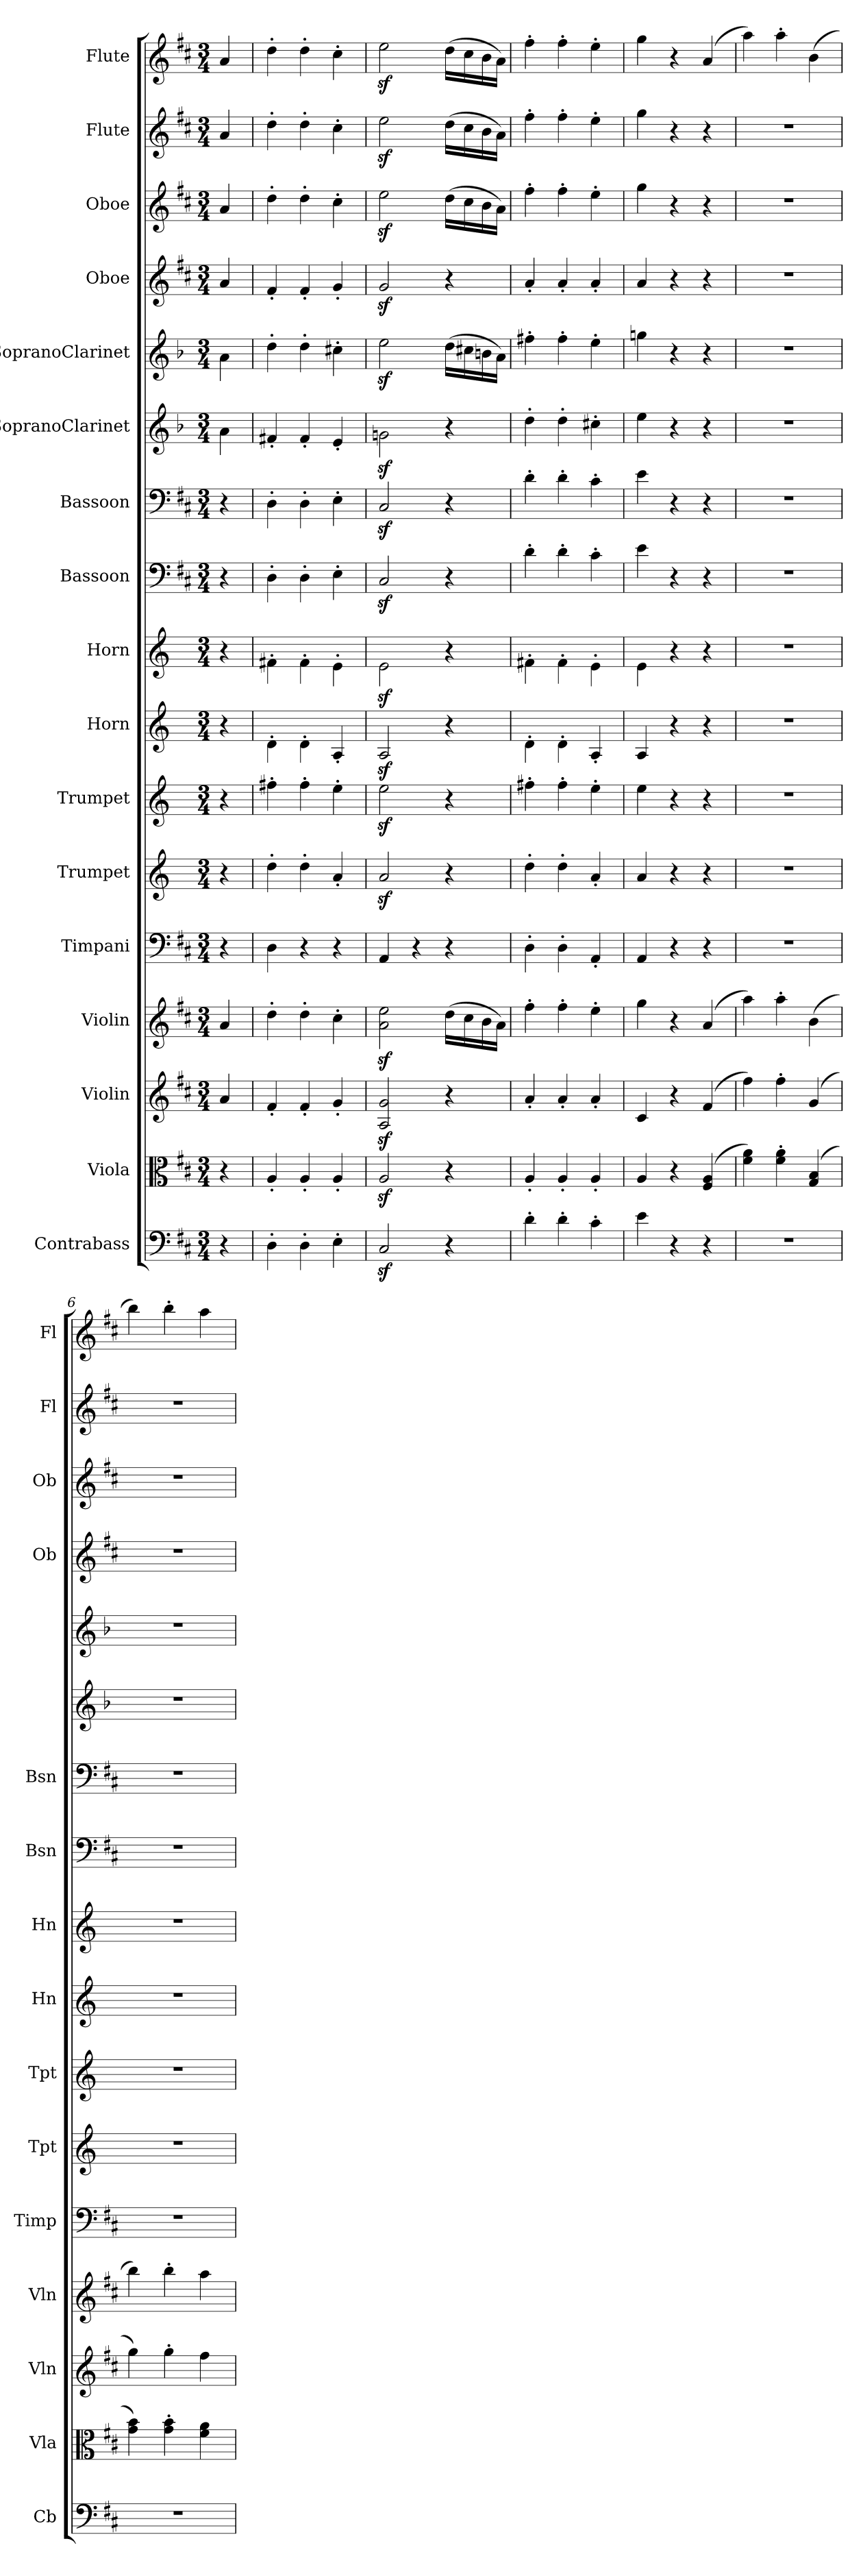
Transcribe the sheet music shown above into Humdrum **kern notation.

**kern	**kern	**kern	**kern	**kern	**kern	**kern	**kern	**kern	**kern	**kern	**kern	**kern	**kern	**kern	**kern	**kern
*part17	*part16	*part15	*part14	*part13	*part12	*part11	*part10	*part9	*part8	*part7	*part6	*part5	*part4	*part3	*part2	*part1
*staff17	*staff16	*staff15	*staff14	*staff13	*staff12	*staff11	*staff10	*staff9	*staff8	*staff7	*staff6	*staff5	*staff4	*staff3	*staff2	*staff1
*I"Contrabass	*I"Viola	*I"Violin	*I"Violin	*I"Timpani	*I"Trumpet	*I"Trumpet	*I"Horn	*I"Horn	*I"Bassoon	*I"Bassoon	*I"SopranoClarinet	*I"SopranoClarinet	*I"Oboe	*I"Oboe	*I"Flute	*I"Flute
*I'Cb	*I'Vla	*I'Vln	*I'Vln	*I'Timp	*I'Tpt	*I'Tpt	*I'Hn	*I'Hn	*I'Bsn	*I'Bsn	*	*	*I'Ob	*I'Ob	*I'Fl	*I'Fl
*clefF4	*clefC3	*clefG2	*clefG2	*clefF4	*clefG2	*clefG2	*clefG2	*clefG2	*clefF4	*clefF4	*clefG2	*clefG2	*clefG2	*clefG2	*clefG2	*clefG2
*k[f#c#]	*k[f#c#]	*k[f#c#]	*k[f#c#]	*k[f#c#]	*k[]	*k[]	*k[]	*k[]	*k[f#c#]	*k[f#c#]	*k[b-]	*k[b-]	*k[f#c#]	*k[f#c#]	*k[f#c#]	*k[f#c#]
*M3/4	*M3/4	*M3/4	*M3/4	*M3/4	*M3/4	*M3/4	*M3/4	*M3/4	*M3/4	*M3/4	*M3/4	*M3/4	*M3/4	*M3/4	*M3/4	*M3/4
=	=	=	=	=	=	=	=	=	=	=	=	=	=	=	=	=
4r	4r	4a/	4a/	4r	4r	4r	4r	4r	4r	4r	4a\	4a\	4a/	4a/	4a/	4a/
=1	=1	=1	=1	=1	=1	=1	=1	=1	=1	=1	=1	=1	=1	=1	=1	=1
4D'\	4A'/	4f#'/	4dd'\	4D\	4dd'\	4ff#X'\	4d'\	4f#X'\	4D'\	4D'\	4f#X'/	4dd'\	4f#'/	4dd'\	4dd'\	4dd'\
4D'\	4A'/	4f#'/	4dd'\	4r	4dd'\	4ff#'\	4d'\	4f#'\	4D'\	4D'\	4f#'/	4dd'\	4f#'/	4dd'\	4dd'\	4dd'\
4E'\	4A'/	4g'/	4cc#'\	4r	4a'/	4ee'\	4A'/	4e'\	4E'\	4E'\	4e'/	4cc#X'\	4g'/	4cc#'\	4cc#'\	4cc#'\
=2	=2	=2	=2	=2	=2	=2	=2	=2	=2	=2	=2	=2	=2	=2	=2	=2
2C#z/	2Az/	2Az/ 2gz/	2az\ 2eez\	4AA/	2az/	2eez\	2Az/	2ez\	2C#z/	2C#z/	2gnz\	2eez\	2gz/	2eez\	2eez\	2eez\
.	.	.	.	4r	.	.	.	.	.	.	.	.	.	.	.	.
4r	4r	4r	(16dd\LL	4r	4r	4r	4r	4r	4r	4r	4r	(16dd\LL	4r	(16dd\LL	(16dd\LL	(16dd\LL
.	.	.	16cc#\	.	.	.	.	.	.	.	.	16cc#X\	.	16cc#\	16cc#\	16cc#\
.	.	.	16b\	.	.	.	.	.	.	.	.	16bn\	.	16b\	16b\	16b\
.	.	.	16a\JJ)	.	.	.	.	.	.	.	.	16a\JJ)	.	16a\JJ)	16a\JJ)	16a\JJ)
=3	=3	=3	=3	=3	=3	=3	=3	=3	=3	=3	=3	=3	=3	=3	=3	=3
4d'\	4A'/	4a'/	4ff#'\	4D'\	4dd'\	4ff#X'\	4d'\	4f#X'\	4d'\	4d'\	4dd'\	4ff#X'\	4a'/	4ff#'\	4ff#'\	4ff#'\
4d'\	4A'/	4a'/	4ff#'\	4D'\	4dd'\	4ff#'\	4d'\	4f#'\	4d'\	4d'\	4dd'\	4ff#'\	4a'/	4ff#'\	4ff#'\	4ff#'\
4c#'\	4A'/	4a'/	4ee'\	4AA'/	4a'/	4ee'\	4A'/	4e'\	4c#'\	4c#'\	4cc#X'\	4ee'\	4a'/	4ee'\	4ee'\	4ee'\
=4	=4	=4	=4	=4	=4	=4	=4	=4	=4	=4	=4	=4	=4	=4	=4	=4
4e\	4A/	4c#/	4gg\	4AA/	4a/	4ee\	4A/	4e\	4e\	4e\	4ee\	4ggn\	4a/	4gg\	4gg\	4gg\
4r	4r	4r	4r	4r	4r	4r	4r	4r	4r	4r	4r	4r	4r	4r	4r	4r
4r	(4F#/ 4A/	(4f#/	(4a/	4r	4r	4r	4r	4r	4r	4r	4r	4r	4r	4r	4r	(4a/
=5	=5	=5	=5	=5	=5	=5	=5	=5	=5	=5	=5	=5	=5	=5	=5	=5
2.r	4f#\ 4a\)	4ff#\)	4aa\)	2.r	2.r	2.r	2.r	2.r	2.r	2.r	2.r	2.r	2.r	2.r	2.r	4aa\)
.	4f#'\ 4a'\	4ff#'\	4aa'\	.	.	.	.	.	.	.	.	.	.	.	.	4aa'\
.	(4G/ 4B/	(4g/	(4b\	.	.	.	.	.	.	.	.	.	.	.	.	(4b\
=6	=6	=6	=6	=6	=6	=6	=6	=6	=6	=6	=6	=6	=6	=6	=6	=6
2.r	4g\ 4b\)	4gg\)	4bb\)	2.r	2.r	2.r	2.r	2.r	2.r	2.r	2.r	2.r	2.r	2.r	2.r	4bb\)
.	4g'\ 4b'\	4gg'\	4bb'\	.	.	.	.	.	.	.	.	.	.	.	.	4bb'\
.	4f#\ 4a\	4ff#\	4aa\	.	.	.	.	.	.	.	.	.	.	.	.	4aa\
=	=	=	=	=	=	=	=	=	=	=	=	=	=	=	=	=
*-	*-	*-	*-	*-	*-	*-	*-	*-	*-	*-	*-	*-	*-	*-	*-	*-
